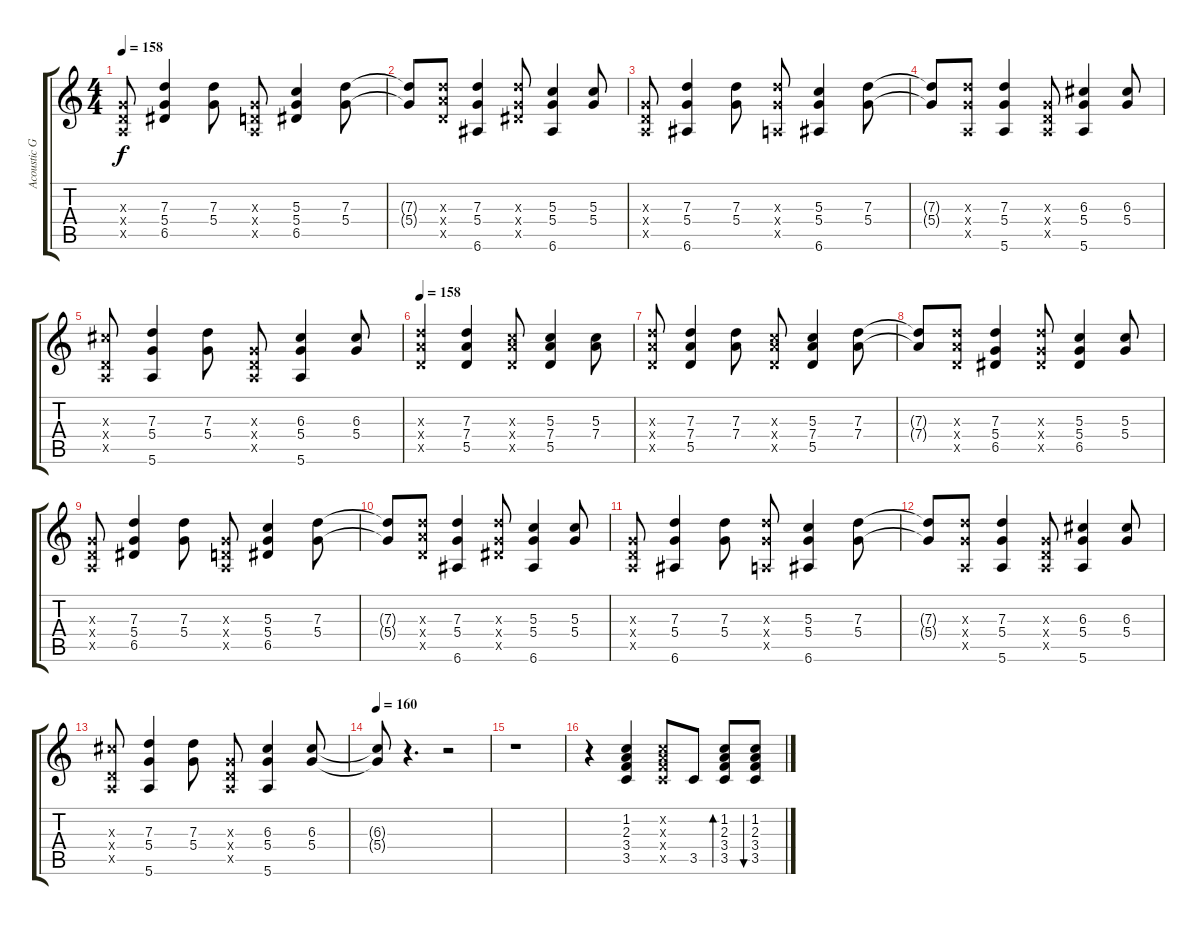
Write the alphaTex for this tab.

\track ("Acoustic Guitar" "Acoustic G") {instrument acousticguitarsteel}
\staff {score tabs}
\tuning (E4 B3 G3 D3 A2 E2) {hide}
\ts (4 4)
\tempo 158
\clef g2
\ks c
(0.3{x} 0.4{x} 0.5{x}).8{dy f} (7.3 5.4 6.5).4 (7.3 5.4).8 (0.3{x} 0.4{x} 0.5{x}).8 (5.3 5.4 6.5).4 (7.3 5.4).8 |
(7.3{t} 5.4{t}).8 (7.3{x} 7.4{x} 5.5{x}).8 (7.3 5.4 6.6).4 (7.3{x} 5.4{x} 6.5{x}).8 (5.3 5.4 6.6).4 (5.3 5.4).8 |
(0.3{x} 0.4{x} 0.5{x}).8 (7.3 5.4 6.6).4 (7.3 5.4).8 (7.3{x} 5.4{x} 0.5{x}).8 (5.3 5.4 6.6).4 (7.3 5.4).8 |
(7.3{t} 5.4{t}).8 (7.3{x} 5.4{x} 0.5{x}).8 (7.3 5.4 5.6).4 (0.3{x} 0.4{x} 0.5{x}).8 (6.3 5.4 5.6).4 (6.3 5.4).8 |
(6.3{x} 0.4{x} 0.5{x}).8 (7.3 5.4 5.6).4 (7.3 5.4).8 (0.3{x} 0.4{x} 0.5{x}).8 (6.3 5.4 5.6).4 (6.3 5.4).8 |
\tempo 158
(7.3{x} 7.4{x} 5.5{x}).4 (7.3 7.4 5.5).4 (5.3{x} 7.4{x} 5.5{x}).8 (5.3 7.4 5.5).4 (5.3 7.4).8 |
(7.3{x} 7.4{x} 5.5{x}).8 (7.3 7.4 5.5).4 (7.3 7.4).8 (5.3{x} 7.4{x} 5.5{x}).8 (5.3 7.4 5.5).4 (7.3 7.4).8 |
(7.3{t} 7.4{t}).8 (7.3{x} 7.4{x} 5.5{x}).8 (7.3 5.4 6.5).4 (7.3{x} 5.4{x} 6.5{x}).8 (5.3 5.4 6.5).4 (5.3 5.4).8 |
(0.3{x} 0.4{x} 0.5{x}).8 (7.3 5.4 6.5).4 (7.3 5.4).8 (0.3{x} 0.4{x} 0.5{x}).8 (5.3 5.4 6.5).4 (7.3 5.4).8 |
(7.3{t} 5.4{t}).8 (7.3{x} 7.4{x} 5.5{x}).8 (7.3 5.4 6.6).4 (7.3{x} 5.4{x} 6.5{x}).8 (5.3 5.4 6.6).4 (5.3 5.4).8 |
(0.3{x} 0.4{x} 0.5{x}).8 (7.3 5.4 6.6).4 (7.3 5.4).8 (7.3{x} 5.4{x} 0.5{x}).8 (5.3 5.4 6.6).4 (7.3 5.4).8 |
(7.3{t} 5.4{t}).8 (7.3{x} 5.4{x} 0.5{x}).8 (7.3 5.4 5.6).4 (0.3{x} 0.4{x} 0.5{x}).8 (6.3 5.4 5.6).4 (6.3 5.4).8 |
(6.3{x} 0.4{x} 0.5{x}).8 (7.3 5.4 5.6).4 (7.3 5.4).8 (0.3{x} 0.4{x} 0.5{x}).8 (6.3 5.4 5.6).4 (6.3 5.4).8 |
\tempo 160
(6.3{t} 5.4{t}).8 r.4{d} r.2 |
r.1 |
r.4 (1.2 2.3 3.4 3.5).4 (1.2{x} 2.3{x} 3.4{x} 3.5{x}).8 3.5.8 (1.2 2.3 3.4 3.5).8{bd 60} (1.2 2.3 3.4 3.5).8{bu 60}
